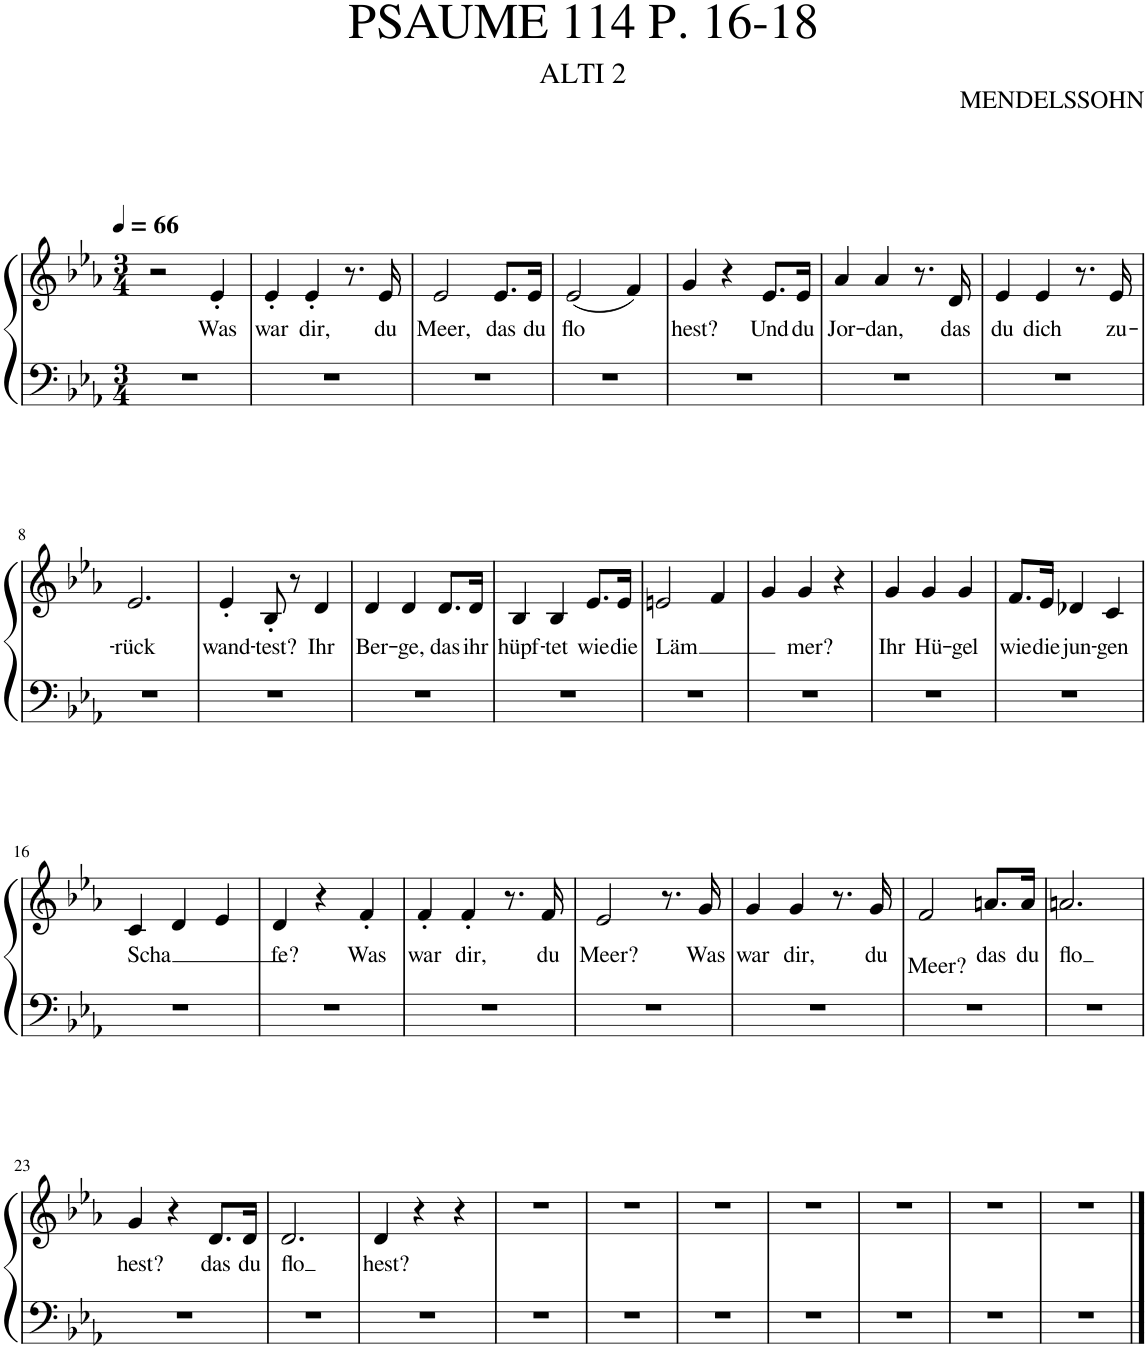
**kern	**kern	**text
*part1	*part1	*part1
*staff2	*staff1	*staff1
*I"Piano	*	*
*I'Pno.	*	*
*clefF4	*clefG2	*
*k[b-e-a-]	*k[b-e-a-]	*
*M3/4	*M3/4	*
*MM66	*MM66	*
=1	=1	=1
2.r	2r	.
!	!	!LO:LY:b
.	4e-'/	Was
=2	=2	=2
!	!	!LO:LY:b
2.r	4e-'/	war
!	!	!LO:LY:b
.	4e-'/	dir,
.	8.r	.
!	!	!LO:LY:b
.	16e-/	du
=3	=3	=3
!	!	!LO:LY:b
2.r	2e-/	Meer,
!	!	!LO:LY:b
.	8.e-/L	das
!	!	!LO:LY:b
.	16e-/Jk	du
=4	=4	=4
!	!	!LO:LY:b
2.r	(2e-/	flo
.	4f/)	.
=5	=5	=5
!	!	!LO:LY:b
2.r	4g/	hest?
.	4r	.
!	!	!LO:LY:b
.	8.e-/L	Und
!	!	!LO:LY:b
.	16e-/Jk	du
=6	=6	=6
!	!	!LO:LY:b
2.r	4a-/	Jor-
!	!	!LO:LY:b
.	4a-/	-dan,
.	8.r	.
!	!	!LO:LY:b
.	16d/	das
=7	=7	=7
!	!	!LO:LY:b
2.r	4e-/	du
!	!	!LO:LY:b
.	4e-/	dich
.	8.r	.
!	!	!LO:LY:b
.	16e-/	zu-
!!LO:LB:g=z
=8	=8	=8
!	!	!LO:LY:b
2.r	2.e-/	-rück
=9	=9	=9
!	!	!LO:LY:b
2.r	4e-'/	wand-
!	!	!LO:LY:b
.	8B-'/	-test?
.	8r	.
!	!	!LO:LY:b
.	4d/	Ihr
=10	=10	=10
!	!	!LO:LY:b
2.r	4d/	Ber-
!	!	!LO:LY:b
.	4d/	-ge,
!	!	!LO:LY:b
.	8.d/L	das
!	!	!LO:LY:b
.	16d/Jk	ihr
=11	=11	=11
!	!	!LO:LY:b
2.r	4B-/	hüpf-
!	!	!LO:LY:b
.	4B-/	-tet
!	!	!LO:LY:b
.	8.e-/L	wie
!	!	!LO:LY:b
.	16e-/Jk	die
=12	=12	=12
!	!	!LO:LY:b
2.r	2en/	-Läm
.	4f/	.
=13	=13	=13
2.r	4g/	.
!	!	!LO:LY:b
.	4g/	mer?
.	4r	.
=14	=14	=14
!	!	!LO:LY:b
2.r	4g/	Ihr
!	!	!LO:LY:b
.	4g/	Hü-
!	!	!LO:LY:b
.	4g/	-gel
=15	=15	=15
!	!	!LO:LY:b
2.r	8.f/L	wie
!	!	!LO:LY:b
.	16e-/Jk	die
!	!	!LO:LY:b
.	4d-X/	jun-
!	!	!LO:LY:b
.	4c/	-gen
!!LO:LB:g=z
=16	=16	=16
!	!	!LO:LY:b
2.r	4c/	Scha
.	4d/	.
.	4e-/	.
=17	=17	=17
!	!	!LO:LY:b
2.r	4d/	fe?
.	4r	.
!	!	!LO:LY:b
.	4f'/	Was
=18	=18	=18
!	!	!LO:LY:b
2.r	4f'/	war
!	!	!LO:LY:b
.	4f'/	dir,
.	8.r	.
!	!	!LO:LY:b
.	16f/	du
=19	=19	=19
!	!	!LO:LY:b
2.r	2e-/	Meer?
.	8.r	.
!	!	!LO:LY:b
.	16g/	Was
=20	=20	=20
!	!	!LO:LY:b
2.r	4g/	war
!	!	!LO:LY:b
.	4g/	dir,
.	8.r	.
!	!	!LO:LY:b
.	16g/	du
=21	=21	=21
!	!	!LO:LY:b
2.r	2f/	Meer?
!	!	!LO:LY:b
.	8.an/L	das
!	!	!LO:LY:b
.	16a/Jk	du
=22	=22	=22
!	!	!LO:LY:b
2.r	2.an/	flo
!!LO:LB:g=z
=23	=23	=23
!	!	!LO:LY:b
2.r	4g/	hest?
.	4r	.
!	!	!LO:LY:b
.	8.d/L	das
!	!	!LO:LY:b
.	16d/Jk	du
=24	=24	=24
!	!	!LO:LY:b
2.r	2.d/	flo
=25	=25	=25
!	!	!LO:LY:b
2.r	4d/	hest?
.	4r	.
.	4r	.
=26	=26	=26
2.r	2.r	.
=27	=27	=27
2.r	2.r	.
=28	=28	=28
2.r	2.r	.
=29	=29	=29
2.r	2.r	.
=30	=30	=30
2.r	2.r	.
=31	=31	=31
2.r	2.r	.
=32	=32	=32
2.r	2.r	.
==	==	==
*-	*-	*-
